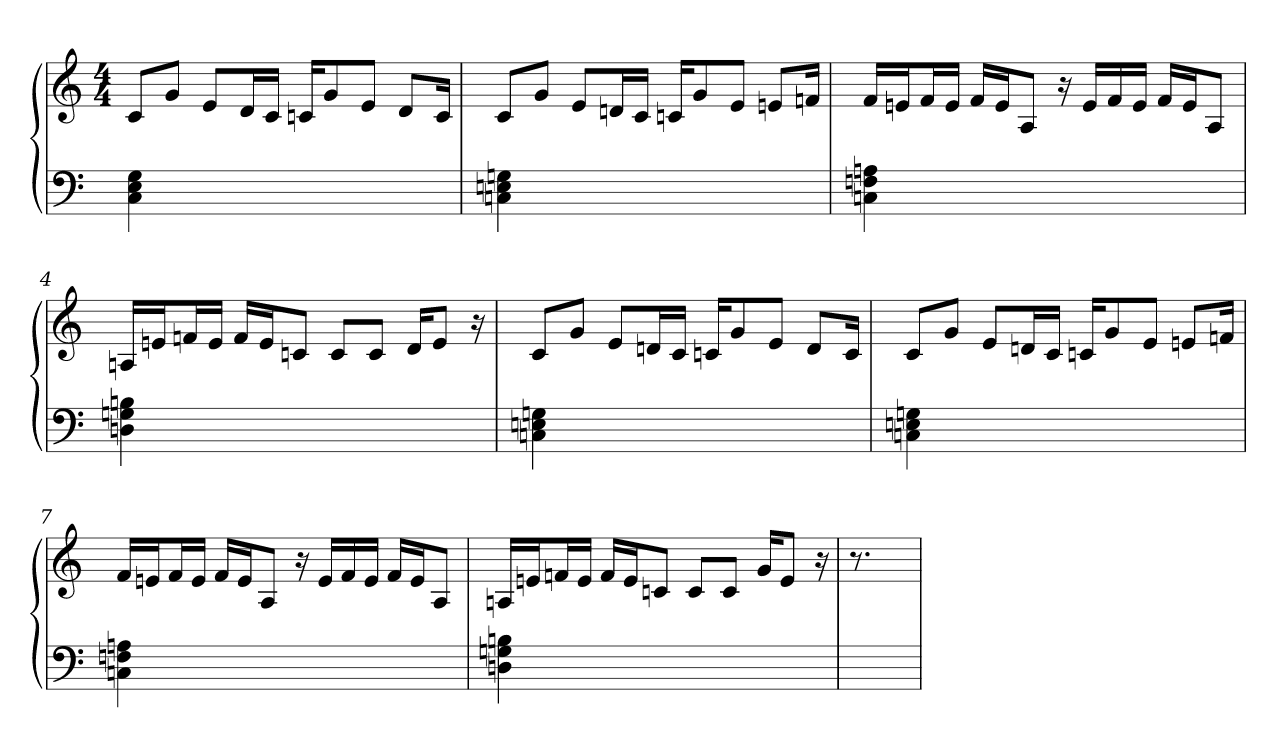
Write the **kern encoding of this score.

**kern	**kern
*part2	*part1
*staff2	*staff1
*	*M4/4
=1	=1
4C 4E 4G	8cL
.	8gJ
2.ryy	8eL
.	16dL
.	16cJJ
.	16cnKL
.	8g
.	8eJ
.	8dL
.	16cJk
=2	=2
4Cn 4En 4Gn	8cL
.	8gJ
2.ryy	8eL
.	16dnL
.	16cJJ
.	16cnKL
.	8g
.	8eJ
.	8enL
.	16fnJk
=3	=3
4Fn 4An 4Cn	16fLL
.	16enJ
.	16fL
.	16eJJ
2.ryy	16fLL
.	16eJ
.	8AJ
.	16r
.	16eLL
.	16f
.	16eJJ
.	16fLL
.	16eJ
.	8AJ
=4	=4
4Gn 4Bn 4Dn	16AnLL
.	16enJ
.	16fnL
.	16eJJ
2.ryy	16fLL
.	16eJ
.	8cnJ
.	8cL
.	8cJ
.	16dKL
.	8eJ
.	16r
=5	=5
4Cn 4En 4Gn	8cL
.	8gJ
2.ryy	8eL
.	16dnL
.	16cJJ
.	16cnKL
.	8g
.	8eJ
.	8dL
.	16cJk
=6	=6
4Cn 4En 4Gn	8cL
.	8gJ
2.ryy	8eL
.	16dnL
.	16cJJ
.	16cnKL
.	8g
.	8eJ
.	8enL
.	16fnJk
=7	=7
4Fn 4An 4Cn	16fLL
.	16enJ
.	16fL
.	16eJJ
2.ryy	16fLL
.	16eJ
.	8AJ
.	16r
.	16eLL
.	16f
.	16eJJ
.	16fLL
.	16eJ
.	8AJ
=8	=8
4Gn 4Bn 4Dn	16AnLL
.	16enJ
.	16fnL
.	16eJJ
2.ryy	16fLL
.	16eJ
.	8cnJ
.	8cL
.	8cJ
.	16gKL
.	8eJ
.	16r
=9	=9
4ryy	8.r
.	16ryy
=	=
*-	*-
